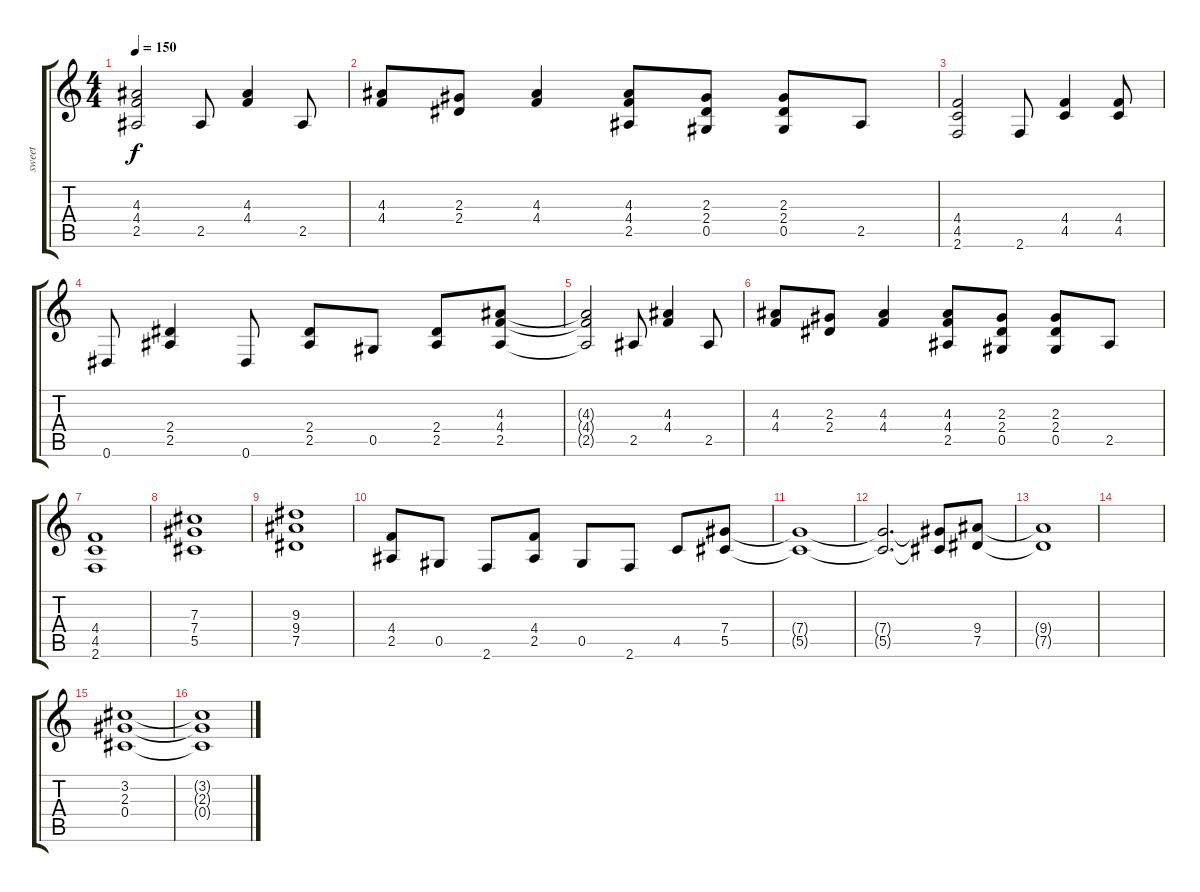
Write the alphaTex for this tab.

\track ("sweet" "sweet") {instrument distortionguitar}
\staff {score tabs}
\tuning (Eb4 Bb3 Gb3 Db3 Ab2 Eb2) {hide}
\ts (4 4)
\tempo 150
\clef g2
\ks c
(4.3{t} 4.4{t} 2.5{t}).2{dy f} 2.5.8 (4.3 4.4).4 2.5.8 |
(4.3 4.4).8 (2.3 2.4).8 (4.3 4.4).4 (4.3 4.4 2.5).8 (2.3 2.4 0.5).8 (2.3 2.4 0.5).8 2.5.8 |
(4.4 4.5 2.6).2 2.6.8 (4.4 4.5).4 (4.4 4.5).8 |
0.6.8 (2.4 2.5).4 0.6.8 (2.4 2.5).8 0.5.8 (2.4 2.5).8 (4.3 4.4 2.5).8 |
(4.3{t} 4.4{t} 2.5{t}).2 2.5.8 (4.3 4.4).4 2.5.8 |
(4.3 4.4).8 (2.3 2.4).8 (4.3 4.4).4 (4.3 4.4 2.5).8 (2.3 2.4 0.5).8 (2.3 2.4 0.5).8 2.5.8 |
(4.4 4.5 2.6).1 |
(7.3 7.4 5.5).1 |
(9.3 9.4 7.5).1 |
(4.4 2.5).8 0.5.8 2.6.8 (4.4 2.5).8 0.5.8 2.6.8 4.5.8 (7.4 5.5).8 |
(7.4{t} 5.5{t}).1 |
(7.4{t} 5.5{t}).2{d} (7.4{t} 5.5{t}).8 (9.4 7.5).8 |
(9.4{t} 7.5{t}).1 |
|
(3.2 2.3 0.4).1 |
(3.2{t} 2.3{t} 0.4{t}).1
